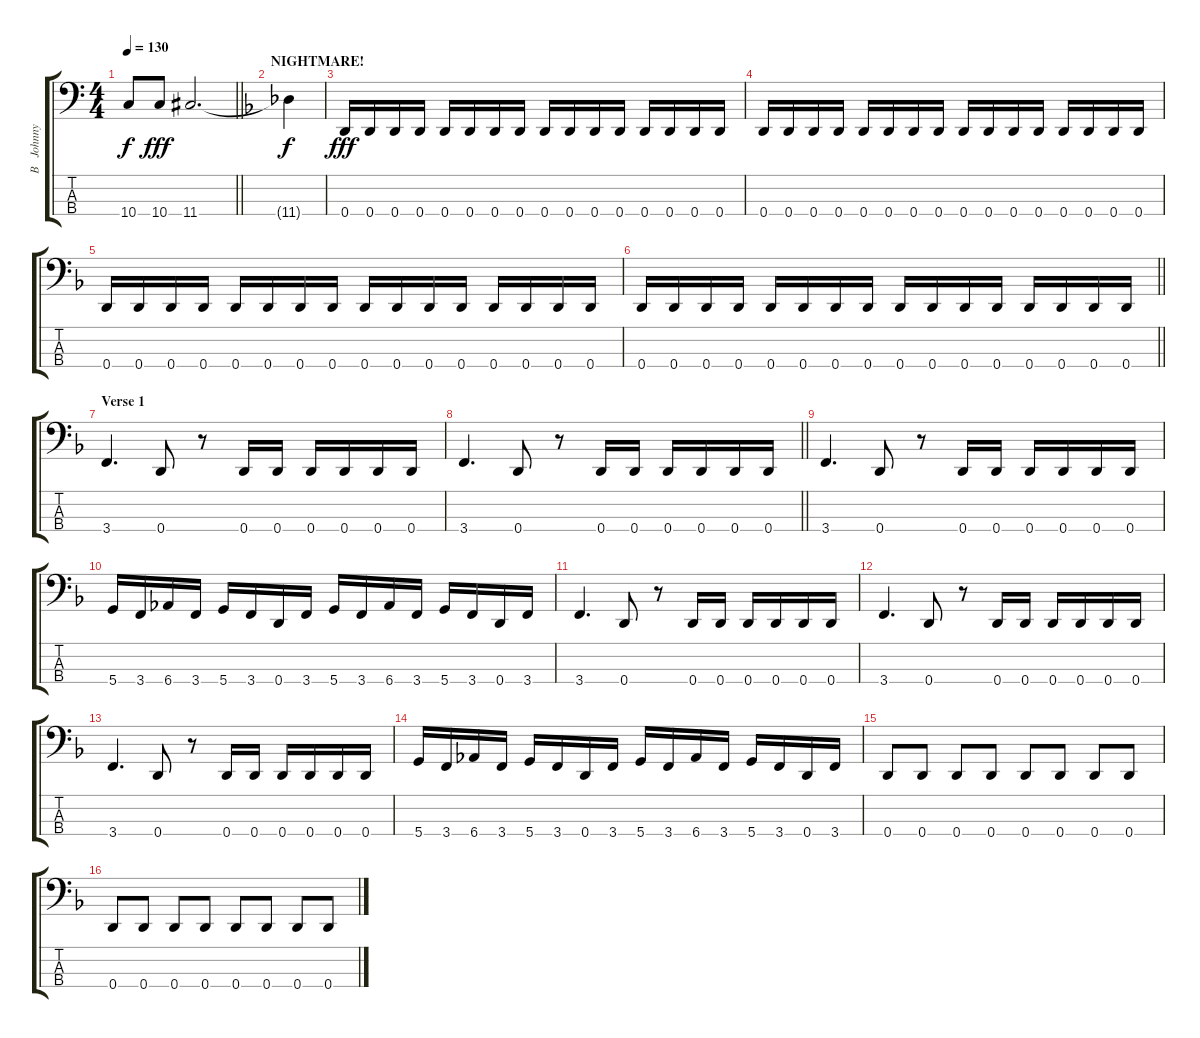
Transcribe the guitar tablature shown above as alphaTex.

\track ("B   Johnny Christ" "B   Johnny") {instrument electricbasspick}
\staff {score tabs}
\tuning (G2 D2 A1 D1) {hide}
\ts (4 4)
\tempo 130
\clef f4
\barLineRight lightlight
\ks c
10.4.8{dy f} 10.4.8{dy fff} 11.4.2{d} |
\section ("" "NIGHTMARE!")
\ks dminor
11.4{t}.4{dy f} |
0.4.16{dy fff} 0.4.16 0.4.16 0.4.16 0.4.16 0.4.16 0.4.16 0.4.16 0.4.16 0.4.16 0.4.16 0.4.16 0.4.16 0.4.16 0.4.16 0.4.16 |
0.4.16 0.4.16 0.4.16 0.4.16 0.4.16 0.4.16 0.4.16 0.4.16 0.4.16 0.4.16 0.4.16 0.4.16 0.4.16 0.4.16 0.4.16 0.4.16 |
0.4.16 0.4.16 0.4.16 0.4.16 0.4.16 0.4.16 0.4.16 0.4.16 0.4.16 0.4.16 0.4.16 0.4.16 0.4.16 0.4.16 0.4.16 0.4.16 |
\barLineRight lightlight
0.4.16 0.4.16 0.4.16 0.4.16 0.4.16 0.4.16 0.4.16 0.4.16 0.4.16 0.4.16 0.4.16 0.4.16 0.4.16 0.4.16 0.4.16 0.4.16 |
\section ("" "Verse 1")
3.4.4{d} 0.4.8 r.8 0.4.16 0.4.16 0.4.16 0.4.16 0.4.16 0.4.16 |
\barLineRight lightlight
3.4.4{d} 0.4.8 r.8 0.4.16 0.4.16 0.4.16 0.4.16 0.4.16 0.4.16 |
3.4.4{d} 0.4.8 r.8 0.4.16 0.4.16 0.4.16 0.4.16 0.4.16 0.4.16 |
5.4.16 3.4.16 6.4.16 3.4.16 5.4.16 3.4.16 0.4.16 3.4.16 5.4.16 3.4.16 6.4.16 3.4.16 5.4.16 3.4.16 0.4.16 3.4.16 |
3.4.4{d} 0.4.8 r.8 0.4.16 0.4.16 0.4.16 0.4.16 0.4.16 0.4.16 |
3.4.4{d} 0.4.8 r.8 0.4.16 0.4.16 0.4.16 0.4.16 0.4.16 0.4.16 |
3.4.4{d} 0.4.8 r.8 0.4.16 0.4.16 0.4.16 0.4.16 0.4.16 0.4.16 |
5.4.16 3.4.16 6.4.16 3.4.16 5.4.16 3.4.16 0.4.16 3.4.16 5.4.16 3.4.16 6.4.16 3.4.16 5.4.16 3.4.16 0.4.16 3.4.16 |
0.4.8 0.4.8 0.4.8 0.4.8 0.4.8 0.4.8 0.4.8 0.4.8 |
0.4.8 0.4.8 0.4.8 0.4.8 0.4.8 0.4.8 0.4.8 0.4.8
